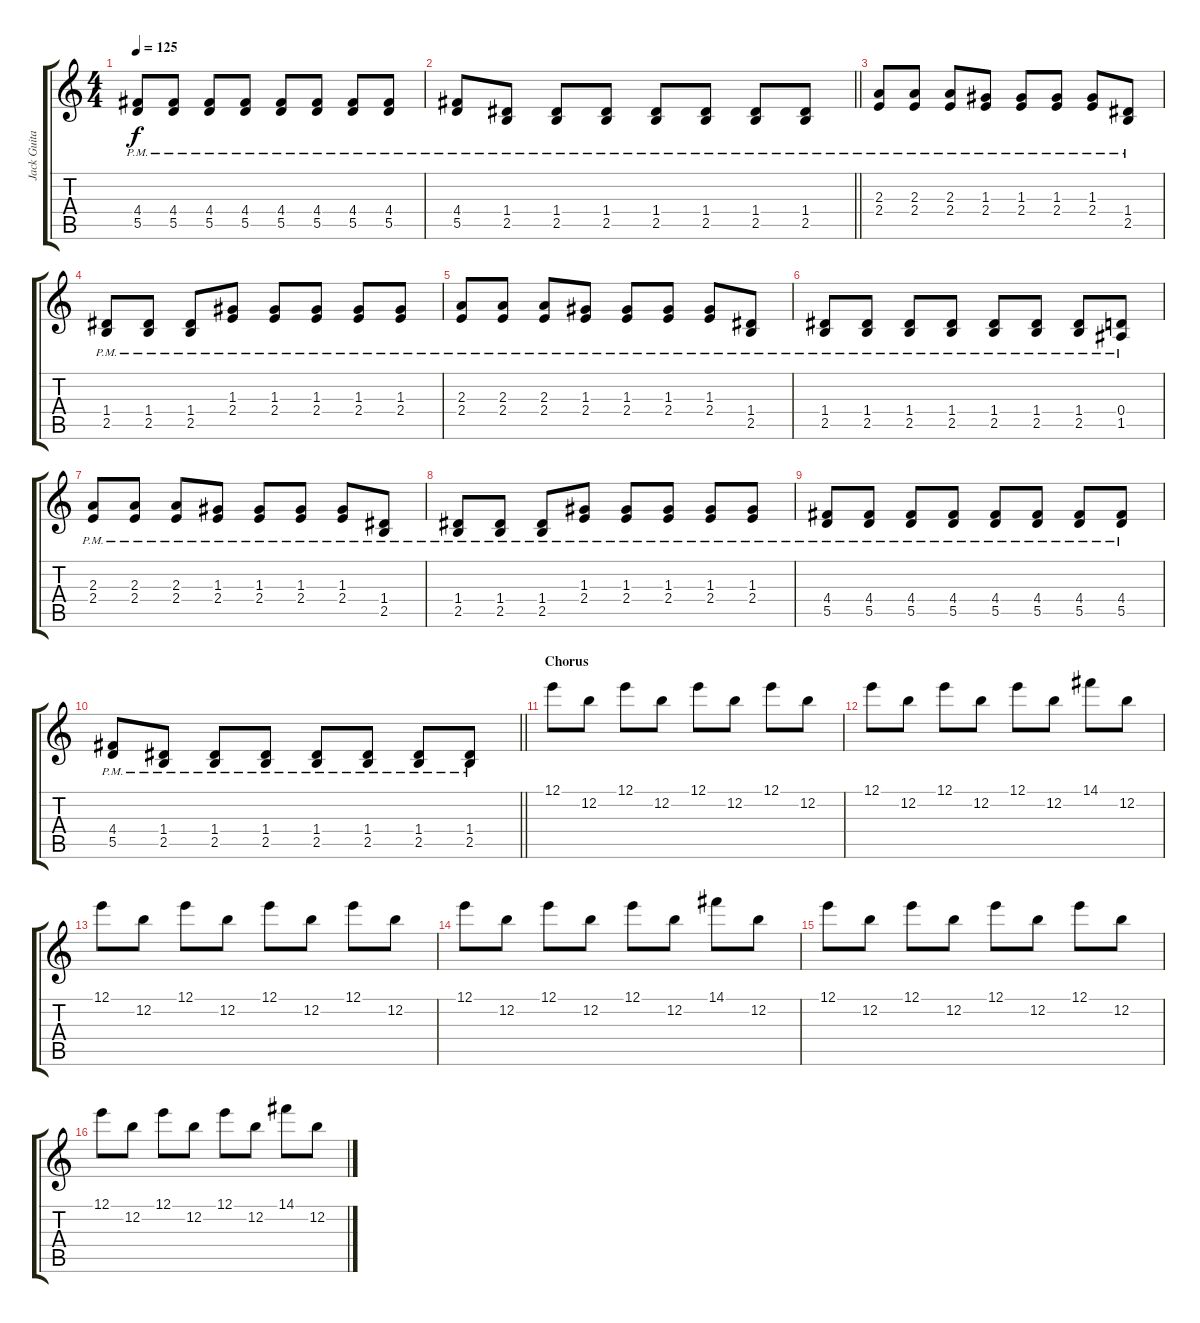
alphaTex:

\track ("Jack Guitar" "Jack Guita") {instrument distortionguitar}
\staff {score tabs}
\tuning (E4 B3 G3 D3 A2 E2) {hide}
\ts (4 4)
\tempo 125
\clef g2
\ks c
(4.4{pm} 5.5{pm}).8{dy f} (4.4{pm} 5.5{pm}).8 (4.4{pm} 5.5{pm}).8 (4.4{pm} 5.5{pm}).8 (4.4{pm} 5.5{pm}).8 (4.4{pm} 5.5{pm}).8 (4.4{pm} 5.5{pm}).8 (4.4{pm} 5.5{pm}).8 |
\barLineRight lightlight
(4.4{pm} 5.5{pm}).8 (1.4{pm} 2.5{pm}).8 (1.4{pm} 2.5{pm}).8 (1.4{pm} 2.5{pm}).8 (1.4{pm} 2.5{pm}).8 (1.4{pm} 2.5{pm}).8 (1.4{pm} 2.5{pm}).8 (1.4{pm} 2.5{pm}).8 |
(2.3{pm} 2.4{pm}).8 (2.3{pm} 2.4{pm}).8 (2.3{pm} 2.4{pm}).8 (1.3{pm} 2.4{pm}).8 (1.3{pm} 2.4{pm}).8 (1.3{pm} 2.4{pm}).8 (1.3{pm} 2.4{pm}).8 (1.4{pm} 2.5{pm}).8 |
(1.4{pm} 2.5{pm}).8 (1.4{pm} 2.5{pm}).8 (1.4{pm} 2.5{pm}).8 (1.3{pm} 2.4{pm}).8 (1.3{pm} 2.4{pm}).8 (1.3{pm} 2.4{pm}).8 (1.3{pm} 2.4{pm}).8 (1.3{pm} 2.4{pm}).8 |
(2.3{pm} 2.4{pm}).8 (2.3{pm} 2.4{pm}).8 (2.3{pm} 2.4{pm}).8 (1.3{pm} 2.4{pm}).8 (1.3{pm} 2.4{pm}).8 (1.3{pm} 2.4{pm}).8 (1.3{pm} 2.4{pm}).8 (1.4{pm} 2.5{pm}).8 |
(1.4{pm} 2.5{pm}).8 (1.4{pm} 2.5{pm}).8 (1.4{pm} 2.5{pm}).8 (1.4{pm} 2.5{pm}).8 (1.4{pm} 2.5{pm}).8 (1.4{pm} 2.5{pm}).8 (1.4{pm} 2.5{pm}).8 (0.4{pm} 1.5{pm}).8 |
(2.3{pm} 2.4{pm}).8 (2.3{pm} 2.4{pm}).8 (2.3{pm} 2.4{pm}).8 (1.3{pm} 2.4{pm}).8 (1.3{pm} 2.4{pm}).8 (1.3{pm} 2.4{pm}).8 (1.3{pm} 2.4{pm}).8 (1.4{pm} 2.5{pm}).8 |
(1.4{pm} 2.5{pm}).8 (1.4{pm} 2.5{pm}).8 (1.4{pm} 2.5{pm}).8 (1.3{pm} 2.4{pm}).8 (1.3{pm} 2.4{pm}).8 (1.3{pm} 2.4{pm}).8 (1.3{pm} 2.4{pm}).8 (1.3{pm} 2.4{pm}).8 |
(4.4{pm} 5.5{pm}).8 (4.4{pm} 5.5{pm}).8 (4.4{pm} 5.5{pm}).8 (4.4{pm} 5.5{pm}).8 (4.4{pm} 5.5{pm}).8 (4.4{pm} 5.5{pm}).8 (4.4{pm} 5.5{pm}).8 (4.4{pm} 5.5{pm}).8 |
\barLineRight lightlight
(4.4{pm} 5.5{pm}).8 (1.4{pm} 2.5{pm}).8 (1.4{pm} 2.5{pm}).8 (1.4{pm} 2.5{pm}).8 (1.4{pm} 2.5{pm}).8 (1.4{pm} 2.5{pm}).8 (1.4{pm} 2.5{pm}).8 (1.4{pm} 2.5{pm}).8 |
\section ("" "Chorus")
12.1.8 12.2.8 12.1.8 12.2.8 12.1.8 12.2.8 12.1.8 12.2.8 |
12.1.8 12.2.8 12.1.8 12.2.8 12.1.8 12.2.8 14.1.8 12.2.8 |
12.1.8 12.2.8 12.1.8 12.2.8 12.1.8 12.2.8 12.1.8 12.2.8 |
12.1.8 12.2.8 12.1.8 12.2.8 12.1.8 12.2.8 14.1.8 12.2.8 |
12.1.8 12.2.8 12.1.8 12.2.8 12.1.8 12.2.8 12.1.8 12.2.8 |
12.1.8 12.2.8 12.1.8 12.2.8 12.1.8 12.2.8 14.1.8 12.2.8
